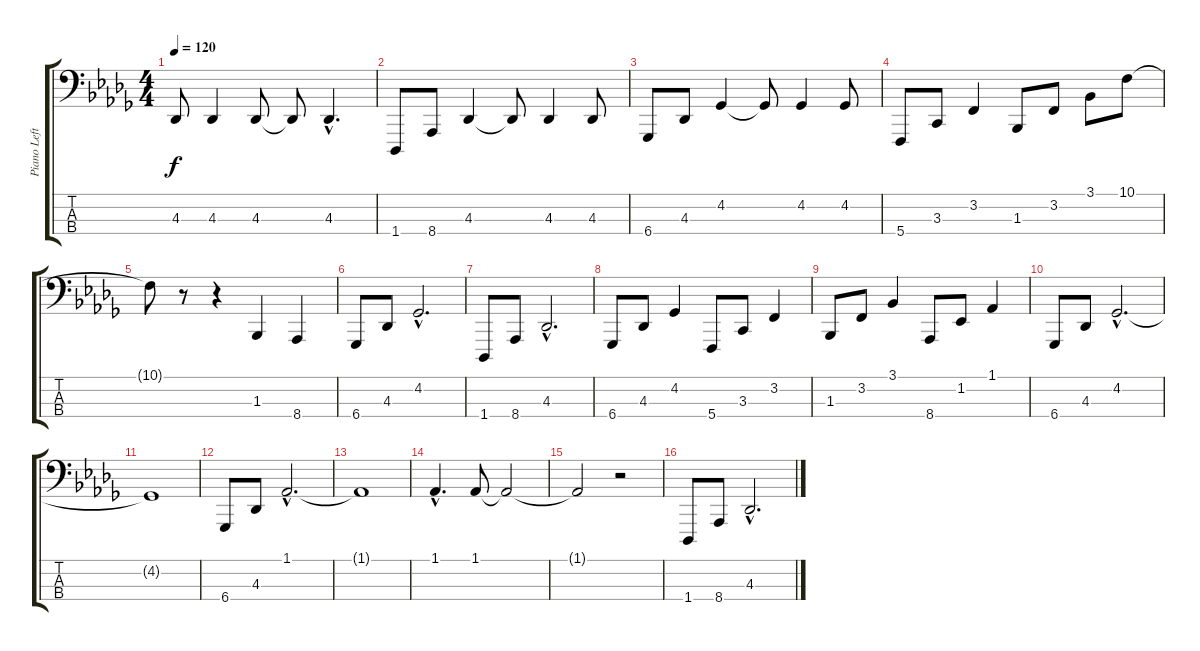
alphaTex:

\track ("Piano Left" "Piano Left") {instrument acousticgrandpiano}
\staff {score tabs}
\tuning (G2 D2 A1 C1) {hide}
\ts (4 4)
\tempo 120
\clef f4
\ks db
4.3{t}.8{dy f} 4.3.4 4.3.8 4.3{t}.8 4.3{hac}.4{d} |
1.4.8 8.4.8 4.3.4 4.3{t}.8 4.3.4 4.3.8 |
6.4.8 4.3.8 4.2.4 4.2{t}.8 4.2.4 4.2.8 |
5.4.8 3.3.8 3.2.4 1.3.8 3.2.8 3.1.8 10.1.8 |
10.1{t}.8 r.8 r.4 1.3.4 8.4.4 |
6.4.8 4.3.8 4.2{hac}.2{d} |
1.4.8 8.4.8 4.3{hac}.2{d} |
6.4.8 4.3.8 4.2.4 5.4.8 3.3.8 3.2.4 |
1.3.8 3.2.8 3.1.4 8.4.8 1.2.8 1.1.4 |
6.4.8 4.3.8 4.2{hac}.2{d} |
4.2{t}.1 |
6.4.8 4.3.8 1.1{hac}.2{d} |
1.1{t}.1 |
1.1{hac}.4{d} 1.1.8 1.1{t}.2 |
1.1{t}.2 r.2 |
1.4.8 8.4.8 4.3{hac}.2{d}
